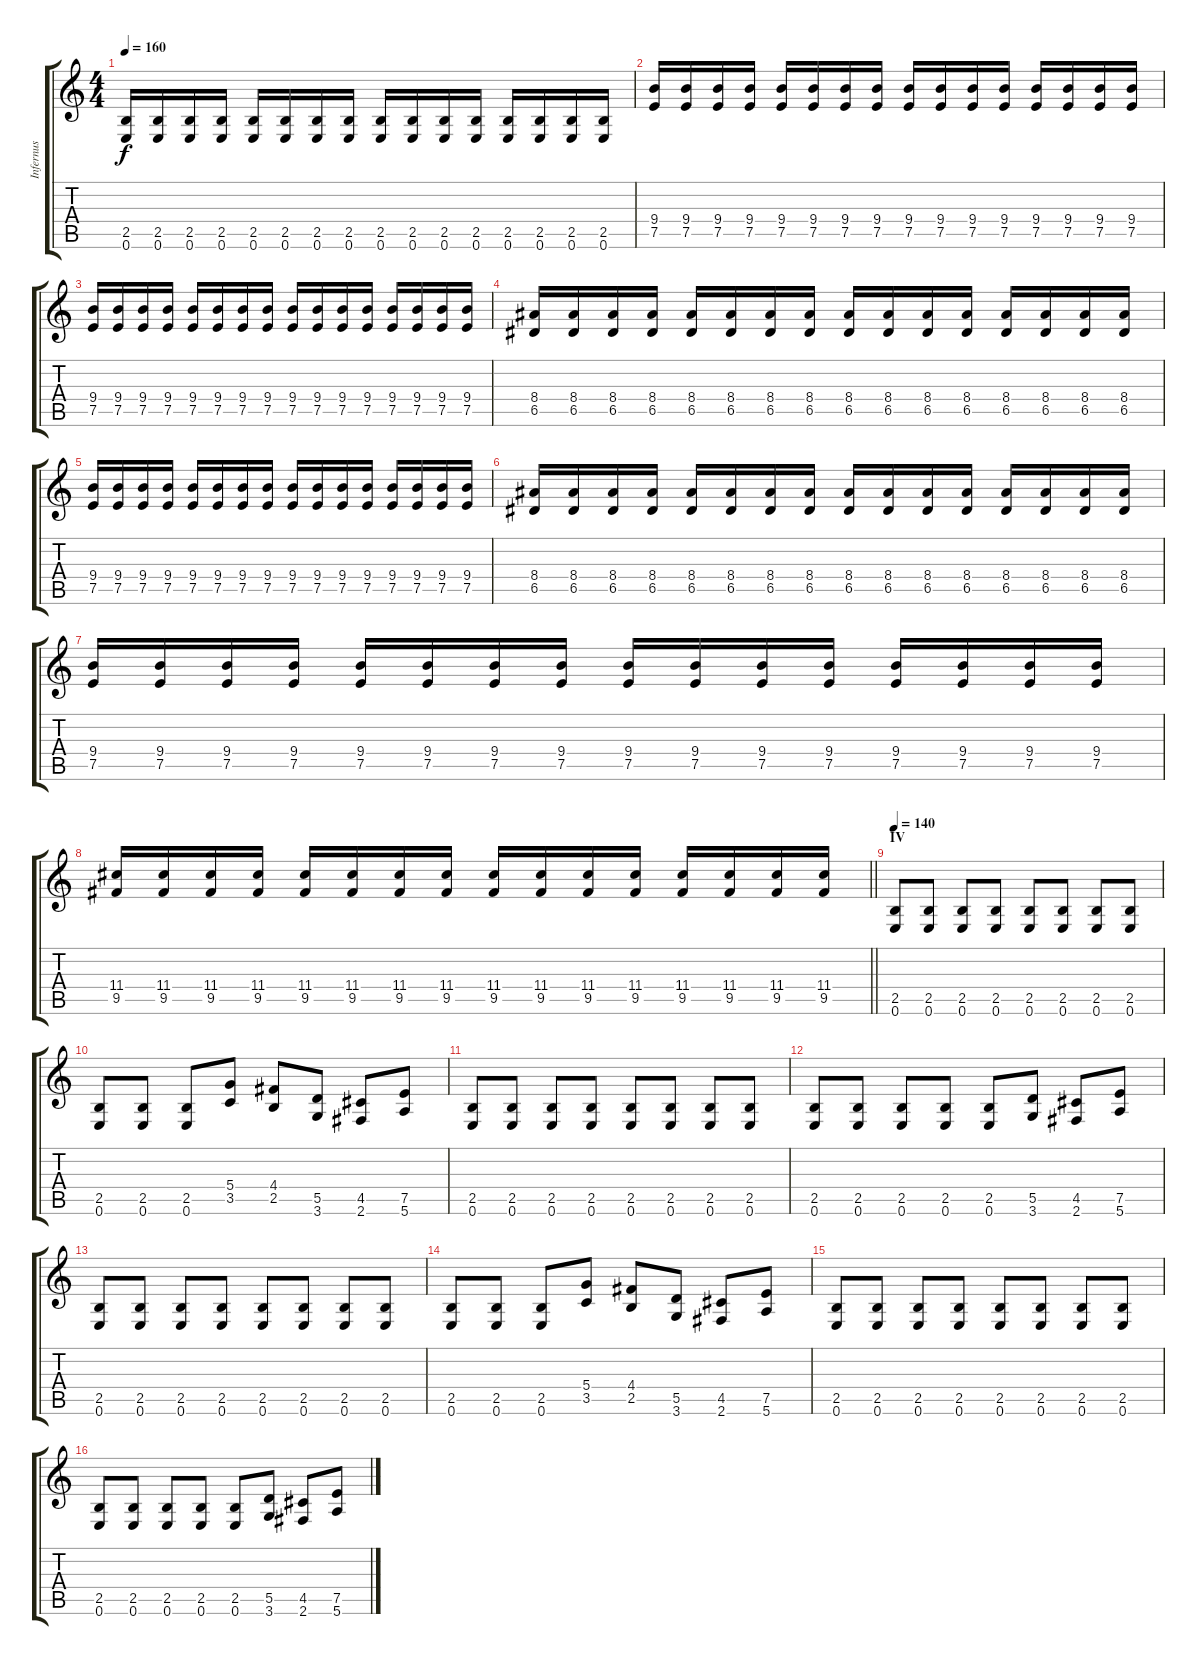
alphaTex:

\track ("Infernus" "Infernus") {instrument distortionguitar}
\staff {score tabs}
\tuning (E4 B3 G3 D3 A2 E2) {hide}
\ts (4 4)
\tempo 160
\clef g2
\ks c
(2.5 0.6).16{dy f} (2.5 0.6).16 (2.5 0.6).16 (2.5 0.6).16 (2.5 0.6).16 (2.5 0.6).16 (2.5 0.6).16 (2.5 0.6).16 (2.5 0.6).16 (2.5 0.6).16 (2.5 0.6).16 (2.5 0.6).16 (2.5 0.6).16 (2.5 0.6).16 (2.5 0.6).16 (2.5 0.6).16 |
(9.4 7.5).16 (9.4 7.5).16 (9.4 7.5).16 (9.4 7.5).16 (9.4 7.5).16 (9.4 7.5).16 (9.4 7.5).16 (9.4 7.5).16 (9.4 7.5).16 (9.4 7.5).16 (9.4 7.5).16 (9.4 7.5).16 (9.4 7.5).16 (9.4 7.5).16 (9.4 7.5).16 (9.4 7.5).16 |
(9.4 7.5).16 (9.4 7.5).16 (9.4 7.5).16 (9.4 7.5).16 (9.4 7.5).16 (9.4 7.5).16 (9.4 7.5).16 (9.4 7.5).16 (9.4 7.5).16 (9.4 7.5).16 (9.4 7.5).16 (9.4 7.5).16 (9.4 7.5).16 (9.4 7.5).16 (9.4 7.5).16 (9.4 7.5).16 |
(8.4 6.5).16 (8.4 6.5).16 (8.4 6.5).16 (8.4 6.5).16 (8.4 6.5).16 (8.4 6.5).16 (8.4 6.5).16 (8.4 6.5).16 (8.4 6.5).16 (8.4 6.5).16 (8.4 6.5).16 (8.4 6.5).16 (8.4 6.5).16 (8.4 6.5).16 (8.4 6.5).16 (8.4 6.5).16 |
(9.4 7.5).16 (9.4 7.5).16 (9.4 7.5).16 (9.4 7.5).16 (9.4 7.5).16 (9.4 7.5).16 (9.4 7.5).16 (9.4 7.5).16 (9.4 7.5).16 (9.4 7.5).16 (9.4 7.5).16 (9.4 7.5).16 (9.4 7.5).16 (9.4 7.5).16 (9.4 7.5).16 (9.4 7.5).16 |
(8.4 6.5).16 (8.4 6.5).16 (8.4 6.5).16 (8.4 6.5).16 (8.4 6.5).16 (8.4 6.5).16 (8.4 6.5).16 (8.4 6.5).16 (8.4 6.5).16 (8.4 6.5).16 (8.4 6.5).16 (8.4 6.5).16 (8.4 6.5).16 (8.4 6.5).16 (8.4 6.5).16 (8.4 6.5).16 |
(9.4 7.5).16 (9.4 7.5).16 (9.4 7.5).16 (9.4 7.5).16 (9.4 7.5).16 (9.4 7.5).16 (9.4 7.5).16 (9.4 7.5).16 (9.4 7.5).16 (9.4 7.5).16 (9.4 7.5).16 (9.4 7.5).16 (9.4 7.5).16 (9.4 7.5).16 (9.4 7.5).16 (9.4 7.5).16 |
\barLineRight lightlight
(11.4 9.5).16 (11.4 9.5).16 (11.4 9.5).16 (11.4 9.5).16 (11.4 9.5).16 (11.4 9.5).16 (11.4 9.5).16 (11.4 9.5).16 (11.4 9.5).16 (11.4 9.5).16 (11.4 9.5).16 (11.4 9.5).16 (11.4 9.5).16 (11.4 9.5).16 (11.4 9.5).16 (11.4 9.5).16 |
\section ("" "IV")
\tempo 140
(2.5 0.6).8 (2.5 0.6).8 (2.5 0.6).8 (2.5 0.6).8 (2.5 0.6).8 (2.5 0.6).8 (2.5 0.6).8 (2.5 0.6).8 |
(2.5 0.6).8 (2.5 0.6).8 (2.5 0.6).8 (5.4 3.5).8 (4.4 2.5).8 (5.5 3.6).8 (4.5 2.6).8 (7.5 5.6).8 |
(2.5 0.6).8 (2.5 0.6).8 (2.5 0.6).8 (2.5 0.6).8 (2.5 0.6).8 (2.5 0.6).8 (2.5 0.6).8 (2.5 0.6).8 |
(2.5 0.6).8 (2.5 0.6).8 (2.5 0.6).8 (2.5 0.6).8 (2.5 0.6).8 (5.5 3.6).8 (4.5 2.6).8 (7.5 5.6).8 |
(2.5 0.6).8 (2.5 0.6).8 (2.5 0.6).8 (2.5 0.6).8 (2.5 0.6).8 (2.5 0.6).8 (2.5 0.6).8 (2.5 0.6).8 |
(2.5 0.6).8 (2.5 0.6).8 (2.5 0.6).8 (5.4 3.5).8 (4.4 2.5).8 (5.5 3.6).8 (4.5 2.6).8 (7.5 5.6).8 |
(2.5 0.6).8 (2.5 0.6).8 (2.5 0.6).8 (2.5 0.6).8 (2.5 0.6).8 (2.5 0.6).8 (2.5 0.6).8 (2.5 0.6).8 |
(2.5 0.6).8 (2.5 0.6).8 (2.5 0.6).8 (2.5 0.6).8 (2.5 0.6).8 (5.5 3.6).8 (4.5 2.6).8 (7.5 5.6).8
